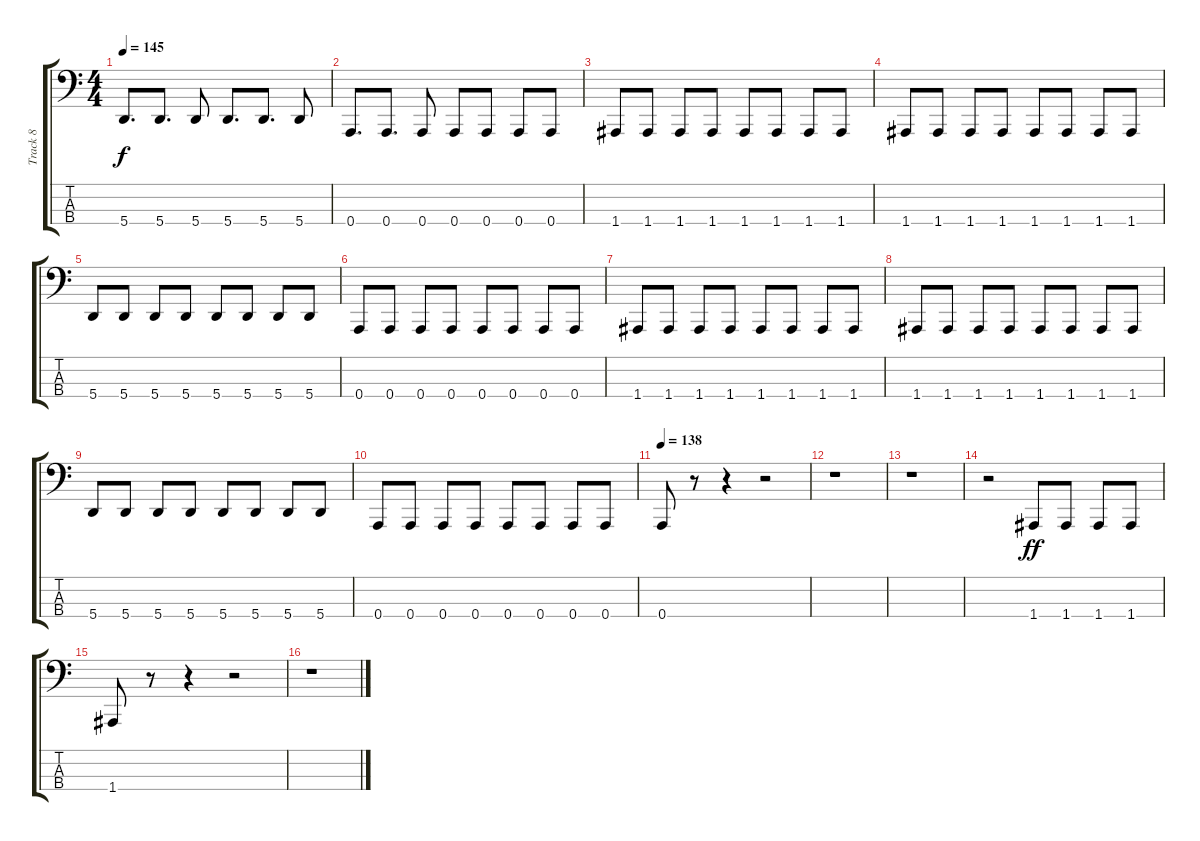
\track ("Track 8" "Track 8") {instrument electricbasspick}
\staff {score tabs}
\tuning (D2 A1 E1 A0) {hide}
\ts (4 4)
\tempo 145
\clef f4
\ks c
5.4.8{d dy f} 5.4.8{d} 5.4.8 5.4.8{d} 5.4.8{d} 5.4.8 |
0.4.8{d} 0.4.8{d} 0.4.8 0.4.8 0.4.8 0.4.8 0.4.8 |
1.4.8 1.4.8 1.4.8 1.4.8 1.4.8 1.4.8 1.4.8 1.4.8 |
1.4.8 1.4.8 1.4.8 1.4.8 1.4.8 1.4.8 1.4.8 1.4.8 |
5.4.8 5.4.8 5.4.8 5.4.8 5.4.8 5.4.8 5.4.8 5.4.8 |
0.4.8 0.4.8 0.4.8 0.4.8 0.4.8 0.4.8 0.4.8 0.4.8 |
1.4.8 1.4.8 1.4.8 1.4.8 1.4.8 1.4.8 1.4.8 1.4.8 |
1.4.8 1.4.8 1.4.8 1.4.8 1.4.8 1.4.8 1.4.8 1.4.8 |
5.4.8 5.4.8 5.4.8 5.4.8 5.4.8 5.4.8 5.4.8 5.4.8 |
0.4.8 0.4.8 0.4.8 0.4.8 0.4.8 0.4.8 0.4.8 0.4.8 |
\tempo 138
0.4.8 r.8 r.4 r.2 |
r.1 |
r.1 |
r.2 1.4.8{dy ff} 1.4.8 1.4.8 1.4.8 |
1.4.8 r.8 r.4 r.2 |
r.1
